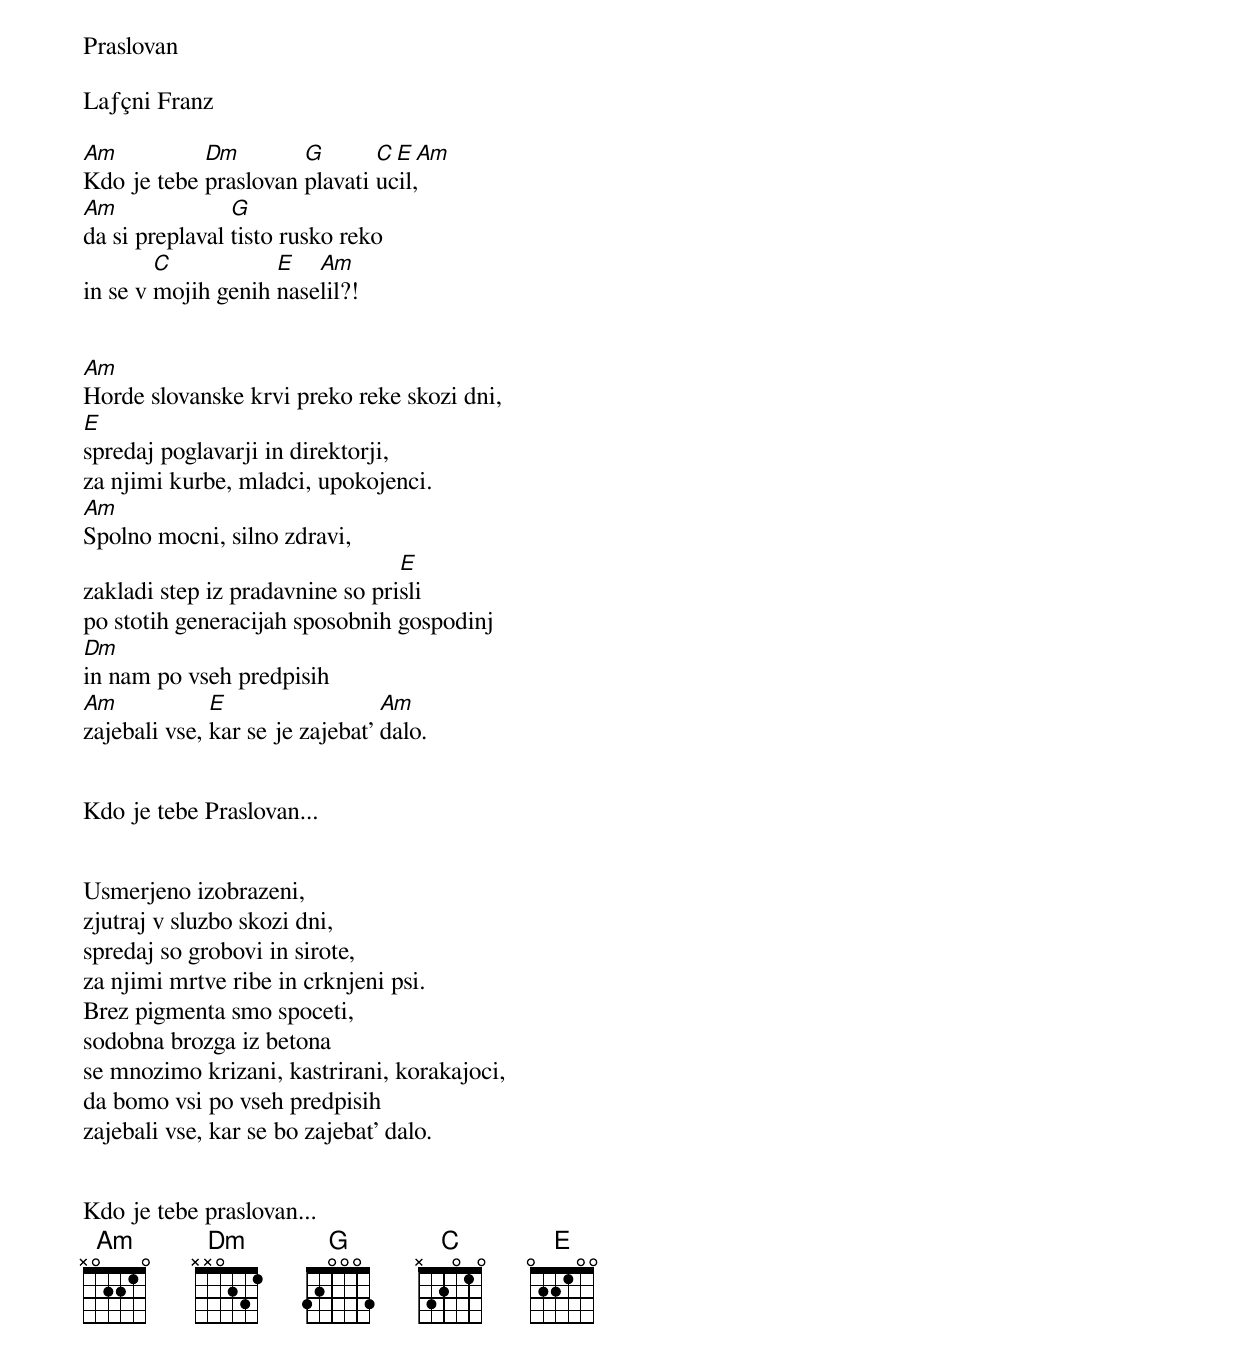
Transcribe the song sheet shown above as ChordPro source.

Praslovan

Laƒçni Franz

[Am]Kdo je tebe [Dm]praslovan [G]plavati [C E Am]ucil,
[Am]da si preplaval [G]tisto rusko reko
in se v [C]mojih genih [E]nase[Am]lil?!


[Am]Horde slovanske krvi preko reke skozi dni,
[E]spredaj poglavarji in direktorji,
za njimi kurbe, mladci, upokojenci.
[Am]Spolno mocni, silno zdravi,
zakladi step iz pradavnine so pri[E]sli
po stotih generacijah sposobnih gospodinj
[Dm]in nam po vseh predpisih
[Am]zajebali vse, [E]kar se je zajebat' [Am]dalo.


Kdo je tebe Praslovan...


Usmerjeno izobrazeni,
zjutraj v sluzbo skozi dni,
spredaj so grobovi in sirote,
za njimi mrtve ribe in crknjeni psi.
Brez pigmenta smo spoceti,
sodobna brozga iz betona
se mnozimo krizani, kastrirani, korakajoci,
da bomo vsi po vseh predpisih
zajebali vse, kar se bo zajebat' dalo.


Kdo je tebe praslovan...
